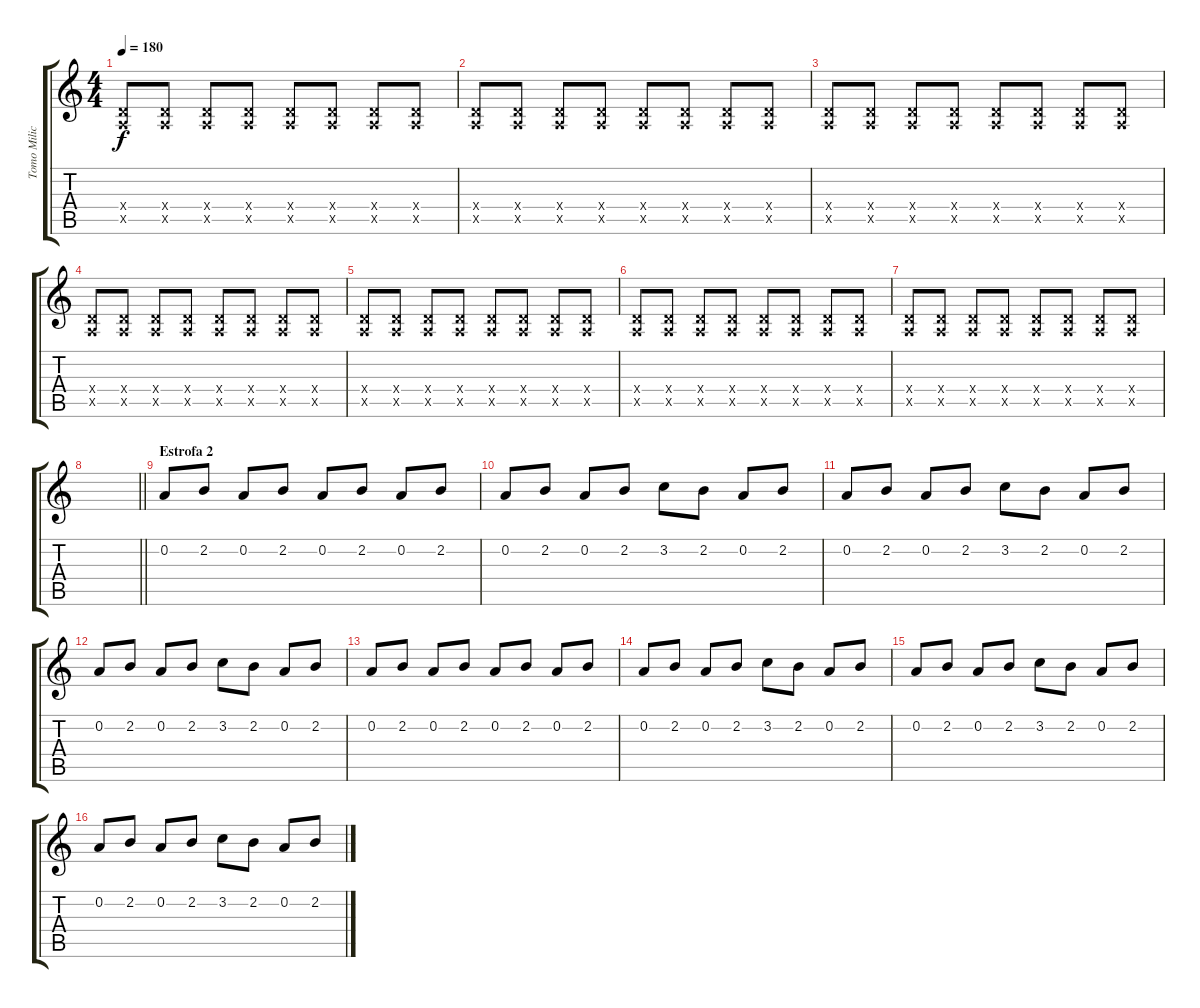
\track ("Tomo Milicevic" "Tomo Milic") {instrument distortionguitar}
\staff {score tabs}
\tuning (D4 A3 F3 C3 G2 C2) {hide}
\ts (4 4)
\tempo 180
\clef g2
\ks c
(2.4{x} 2.5{x}).8{dy f} (2.4{x} 2.5{x}).8 (2.4{x} 2.5{x}).8 (2.4{x} 2.5{x}).8 (2.4{x} 2.5{x}).8 (2.4{x} 2.5{x}).8 (2.4{x} 2.5{x}).8 (2.4{x} 2.5{x}).8 |
(2.4{x} 2.5{x}).8 (2.4{x} 2.5{x}).8 (2.4{x} 2.5{x}).8 (2.4{x} 2.5{x}).8 (2.4{x} 2.5{x}).8 (2.4{x} 2.5{x}).8 (2.4{x} 2.5{x}).8 (2.4{x} 2.5{x}).8 |
(2.4{x} 2.5{x}).8 (2.4{x} 2.5{x}).8 (2.4{x} 2.5{x}).8 (2.4{x} 2.5{x}).8 (2.4{x} 2.5{x}).8 (2.4{x} 2.5{x}).8 (2.4{x} 2.5{x}).8 (2.4{x} 2.5{x}).8 |
(2.4{x} 2.5{x}).8 (2.4{x} 2.5{x}).8 (2.4{x} 2.5{x}).8 (2.4{x} 2.5{x}).8 (2.4{x} 2.5{x}).8 (2.4{x} 2.5{x}).8 (2.4{x} 2.5{x}).8 (2.4{x} 2.5{x}).8 |
(2.4{x} 2.5{x}).8 (2.4{x} 2.5{x}).8 (2.4{x} 2.5{x}).8 (2.4{x} 2.5{x}).8 (2.4{x} 2.5{x}).8 (2.4{x} 2.5{x}).8 (2.4{x} 2.5{x}).8 (2.4{x} 2.5{x}).8 |
(2.4{x} 2.5{x}).8 (2.4{x} 2.5{x}).8 (2.4{x} 2.5{x}).8 (2.4{x} 2.5{x}).8 (2.4{x} 2.5{x}).8 (2.4{x} 2.5{x}).8 (2.4{x} 2.5{x}).8 (2.4{x} 2.5{x}).8 |
(2.4{x} 2.5{x}).8 (2.4{x} 2.5{x}).8 (2.4{x} 2.5{x}).8 (2.4{x} 2.5{x}).8 (2.4{x} 2.5{x}).8 (2.4{x} 2.5{x}).8 (2.4{x} 2.5{x}).8 (2.4{x} 2.5{x}).8 |
\barLineRight lightlight
|
\section ("" "Estrofa 2")
0.2.8 2.2.8 0.2.8 2.2.8 0.2.8 2.2.8 0.2.8 2.2.8 |
0.2.8 2.2.8 0.2.8 2.2.8 3.2.8 2.2.8 0.2.8 2.2.8 |
0.2.8 2.2.8 0.2.8 2.2.8 3.2.8 2.2.8 0.2.8 2.2.8 |
0.2.8 2.2.8 0.2.8 2.2.8 3.2.8 2.2.8 0.2.8 2.2.8 |
0.2.8 2.2.8 0.2.8 2.2.8 0.2.8 2.2.8 0.2.8 2.2.8 |
0.2.8 2.2.8 0.2.8 2.2.8 3.2.8 2.2.8 0.2.8 2.2.8 |
0.2.8 2.2.8 0.2.8 2.2.8 3.2.8 2.2.8 0.2.8 2.2.8 |
0.2.8 2.2.8 0.2.8 2.2.8 3.2.8 2.2.8 0.2.8 2.2.8
